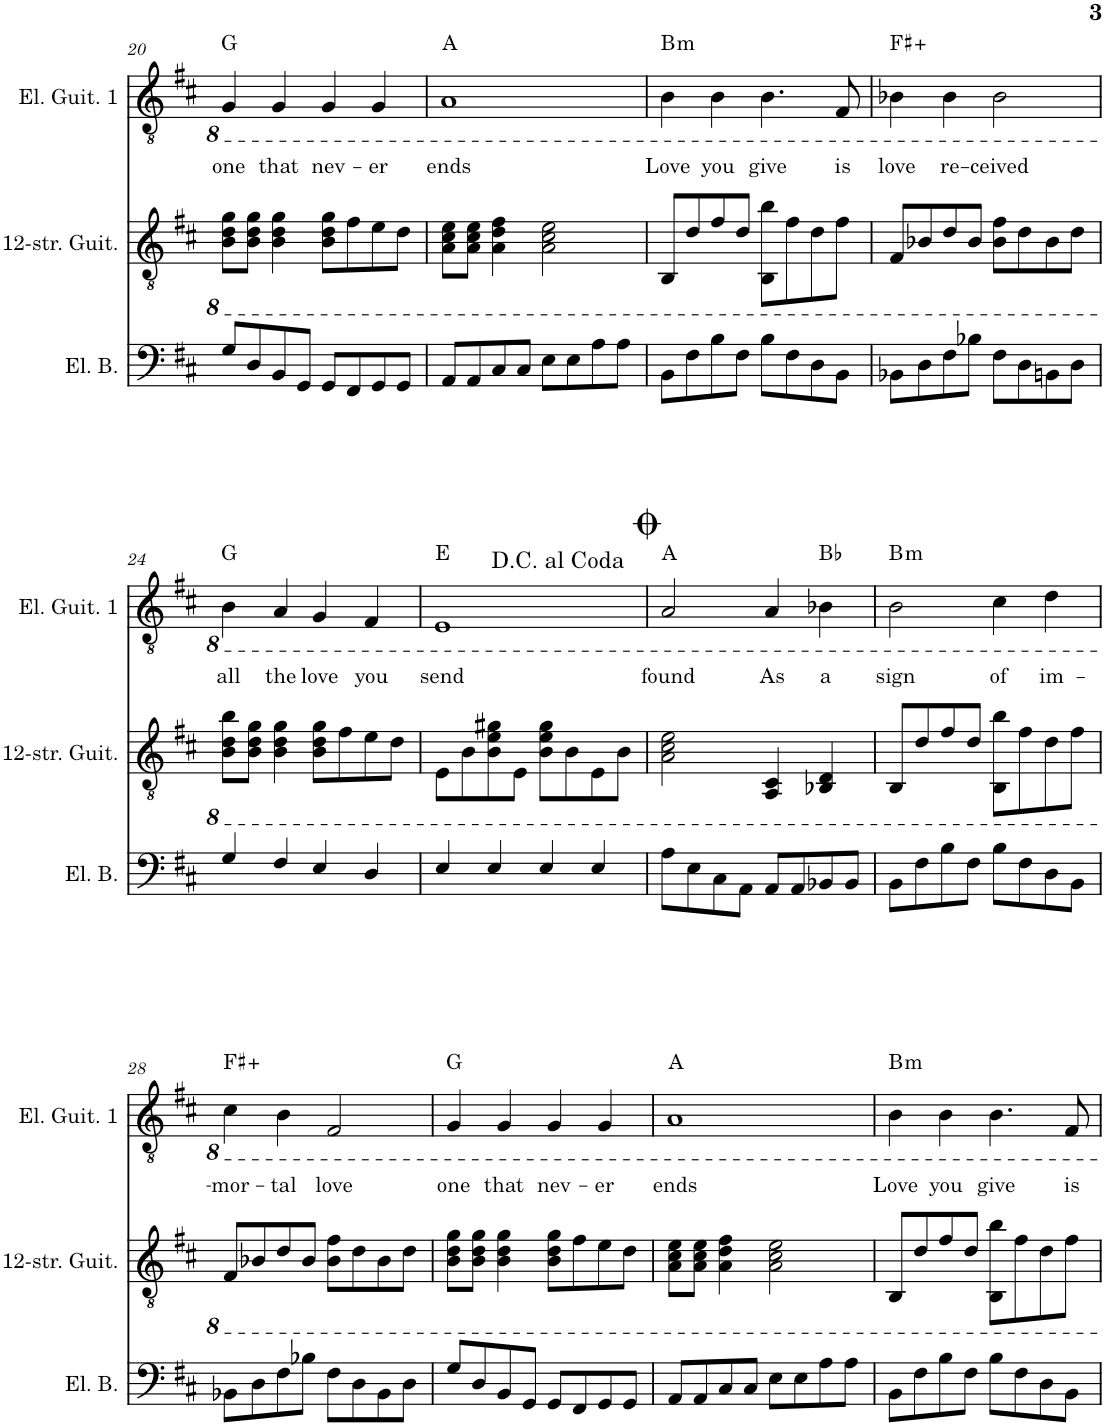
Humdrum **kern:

**kern	**kern	**kern	**text	**text	**harte
*part3	*part2	*part1	*part1	*part1	*part1
*staff3	*staff2	*staff1	*staff1	*staff1	*
*I"Electric Bass	*I"12-string Guitar	*I"Electric Guitar 1	*	*	*
*I'El. B.	*I'12-str. Guit.	*I'El. Guit. 1	*	*	*
!!LO:PB:g=z
*clefF4	*clefGv2	*clefGv2	*	*	*
*Trd7c12	*Trd-7c-12	*Trd-7c-12	*	*	*
*k[f#c#]	*k[f#c#]	*k[f#c#]	*	*	*
*M4/4	*M4/4	*M4/4	*	*	*
=20	=20	=20	=20	=20	=20
!	!	!	!	!LO:LY:b	!
8G/L	8BB\ 8D\ 8G\L	4GG/	.	one	G:maj
8D/	8BB\ 8D\ 8G\J	.	.	.	.
!	!	!	!	!LO:LY:b	!
8BB/	4BB\ 4D\ 4G\	4GG/	.	that	.
8GG/J	.	.	.	.	.
!	!	!	!	!LO:LY:b	!
8GG/L	8BB\ 8D\ 8G\L	4GG/	.	nev-	.
8FF#/	8F#\	.	.	.	.
!	!	!	!	!LO:LY:b	!
8GG/	8E\	4GG/	.	-er	.
8GG/J	8D\J	.	.	.	.
=21	=21	=21	=21	=21	=21
!	!	!	!	!LO:LY:b	!
8AA/L	8AA\ 8C#\ 8E\L	1AA	.	ends	A:maj
8AA/	8AA\ 8C#\ 8E\J	.	.	.	.
8C#/	4AA\ 4D\ 4F#\	.	.	.	.
8C#/J	.	.	.	.	.
8E\L	2AA\ 2C#\ 2E\	.	.	.	.
8E\	.	.	.	.	.
8A\	.	.	.	.	.
8A\J	.	.	.	.	.
=22	=22	=22	=22	=22	=22
!	!	!	!	!LO:LY:b	!LO:H:kt=m
8BB\L	8BBB/L	4BB\	.	Love	B:min
8F#\	8D/	.	.	.	.
!	!	!	!	!LO:LY:b	!
8B\	8F#/	4BB\	.	you	.
8F#\J	8D/J	.	.	.	.
!	!	!	!	!LO:LY:b	!
8B\L	8BBB\ 8B\L	4.BB\	.	give	.
8F#\	8F#\	.	.	.	.
8D\	8D\	.	.	.	.
!	!	!	!	!LO:LY:b	!
8BB\J	8F#\J	8FF#/	.	is	.
=23	=23	=23	=23	=23	=23
!	!	!	!	!LO:LY:b	!
8BB-X\L	8FF#/L	4BB-X\	.	love	F#:aug
8D\	8BB-X/	.	.	.	.
!	!	!	!	!LO:LY:b	!
8F#\	8D/	4BB-\	.	re-	.
8B-X\J	8BB-/J	.	.	.	.
!	!	!	!	!LO:LY:b	!
8F#\L	8BB-\ 8F#\L	2BB-\	.	-ceived	.
8D\	8D\	.	.	.	.
8BBn\	8BB-\	.	.	.	.
8D\J	8D\J	.	.	.	.
!!LO:LB:g=z
=24	=24	=24	=24	=24	=24
!	!	!	!	!LO:LY:b	!
4G/	8BB\ 8D\ 8B\L	4BB\	.	all	G:maj
.	8BB\ 8D\ 8G\J	.	.	.	.
!	!	!	!	!LO:LY:b	!
4F#/	4BB\ 4D\ 4G\	4AA/	.	the	.
!	!	!	!	!LO:LY:b	!
4E/	8BB\ 8D\ 8G\L	4GG/	.	love	.
.	8F#\	.	.	.	.
!	!	!	!	!LO:LY:b	!
4D/	8E\	4FF#/	.	you	.
.	8D\J	.	.	.	.
=25	=25	=25	=25	=25	=25
!	!	!	!	!LO:LY:b	!
4E/	8EE\L	1EE	.	send	E:maj
.	8BB\	.	.	.	.
4E/	8BB\ 8E\ 8G#X\	.	.	.	.
.	8EE\J	.	.	.	.
4E/	8BB\ 8E\ 8G#\L	.	.	.	.
.	8BB\	.	.	.	.
4E/	8EE\	.	.	.	.
.	8BB\J	.	.	.	.
=26	=26	=26	=26	=26	=26
!	!	!	!	!LO:LY:b	!
8A\L	2AA\ 2C#\ 2E\	2AA/	.	found	A:maj
8E\	.	.	.	.	.
8C#\	.	.	.	.	.
8AA\J	.	.	.	.	.
!	!	!	!	!LO:LY:b	!
8AA/L	4AAA/ 4CC#/	4AA/	.	As	.
8AA/	.	.	.	.	.
!	!	!	!	!LO:LY:b	!
8BB-X/	4BBB-X/ 4DD/	4BB-X\	.	a	Bb:maj
8BB-/J	.	.	.	.	.
=27	=27	=27	=27	=27	=27
!	!	!	!	!LO:LY:b	!LO:H:kt=m
8BB\L	8BBB/L	2BB\	.	sign	B:min
8F#\	8D/	.	.	.	.
8B\	8F#/	.	.	.	.
8F#\J	8D/J	.	.	.	.
!	!	!	!	!LO:LY:b	!
8B\L	8BBB\ 8B\L	4C#\	.	of	.
8F#\	8F#\	.	.	.	.
!	!	!	!	!LO:LY:b	!
8D\	8D\	4D\	.	im-	.
8BB\J	8F#\J	.	.	.	.
!!LO:LB:g=z
=28	=28	=28	=28	=28	=28
!	!	!	!	!LO:LY:b	!
8BB-X\L	8FF#/L	4C#\	.	-mor-	F#:aug
8D\	8BB-X/	.	.	.	.
!	!	!	!	!LO:LY:b	!
8F#\	8D/	4BB\	.	-tal	.
8B-X\J	8BB-/J	.	.	.	.
!	!	!	!	!LO:LY:b	!
8F#\L	8BB-\ 8F#\L	2FF#/	.	love	.
8D\	8D\	.	.	.	.
8BB-\	8BB-\	.	.	.	.
8D\J	8D\J	.	.	.	.
=29	=29	=29	=29	=29	=29
!	!	!	!	!LO:LY:b	!
8G/L	8BB\ 8D\ 8G\L	4GG/	.	one	G:maj
8D/	8BB\ 8D\ 8G\J	.	.	.	.
!	!	!	!	!LO:LY:b	!
8BB/	4BB\ 4D\ 4G\	4GG/	.	that	.
8GG/J	.	.	.	.	.
!	!	!	!	!LO:LY:b	!
8GG/L	8BB\ 8D\ 8G\L	4GG/	.	nev-	.
8FF#/	8F#\	.	.	.	.
!	!	!	!	!LO:LY:b	!
8GG/	8E\	4GG/	.	-er	.
8GG/J	8D\J	.	.	.	.
=30	=30	=30	=30	=30	=30
!	!	!	!	!LO:LY:b	!
8AA/L	8AA\ 8C#\ 8E\L	1AA	.	ends	A:maj
8AA/	8AA\ 8C#\ 8E\J	.	.	.	.
8C#/	4AA\ 4D\ 4F#\	.	.	.	.
8C#/J	.	.	.	.	.
8E\L	2AA\ 2C#\ 2E\	.	.	.	.
8E\	.	.	.	.	.
8A\	.	.	.	.	.
8A\J	.	.	.	.	.
=31	=31	=31	=31	=31	=31
!	!	!	!	!LO:LY:b	!LO:H:kt=m
8BB\L	8BBB/L	4BB\	.	Love	B:min
8F#\	8D/	.	.	.	.
!	!	!	!	!LO:LY:b	!
8B\	8F#/	4BB\	.	you	.
8F#\J	8D/J	.	.	.	.
!	!	!	!	!LO:LY:b	!
8B\L	8BBB\ 8B\L	4.BB\	.	give	.
8F#\	8F#\	.	.	.	.
8D\	8D\	.	.	.	.
!	!	!	!	!LO:LY:b	!
8BB\J	8F#\J	8FF#/	.	is	.
=	=	=	=	=	=
*-	*-	*-	*-	*-	*-
